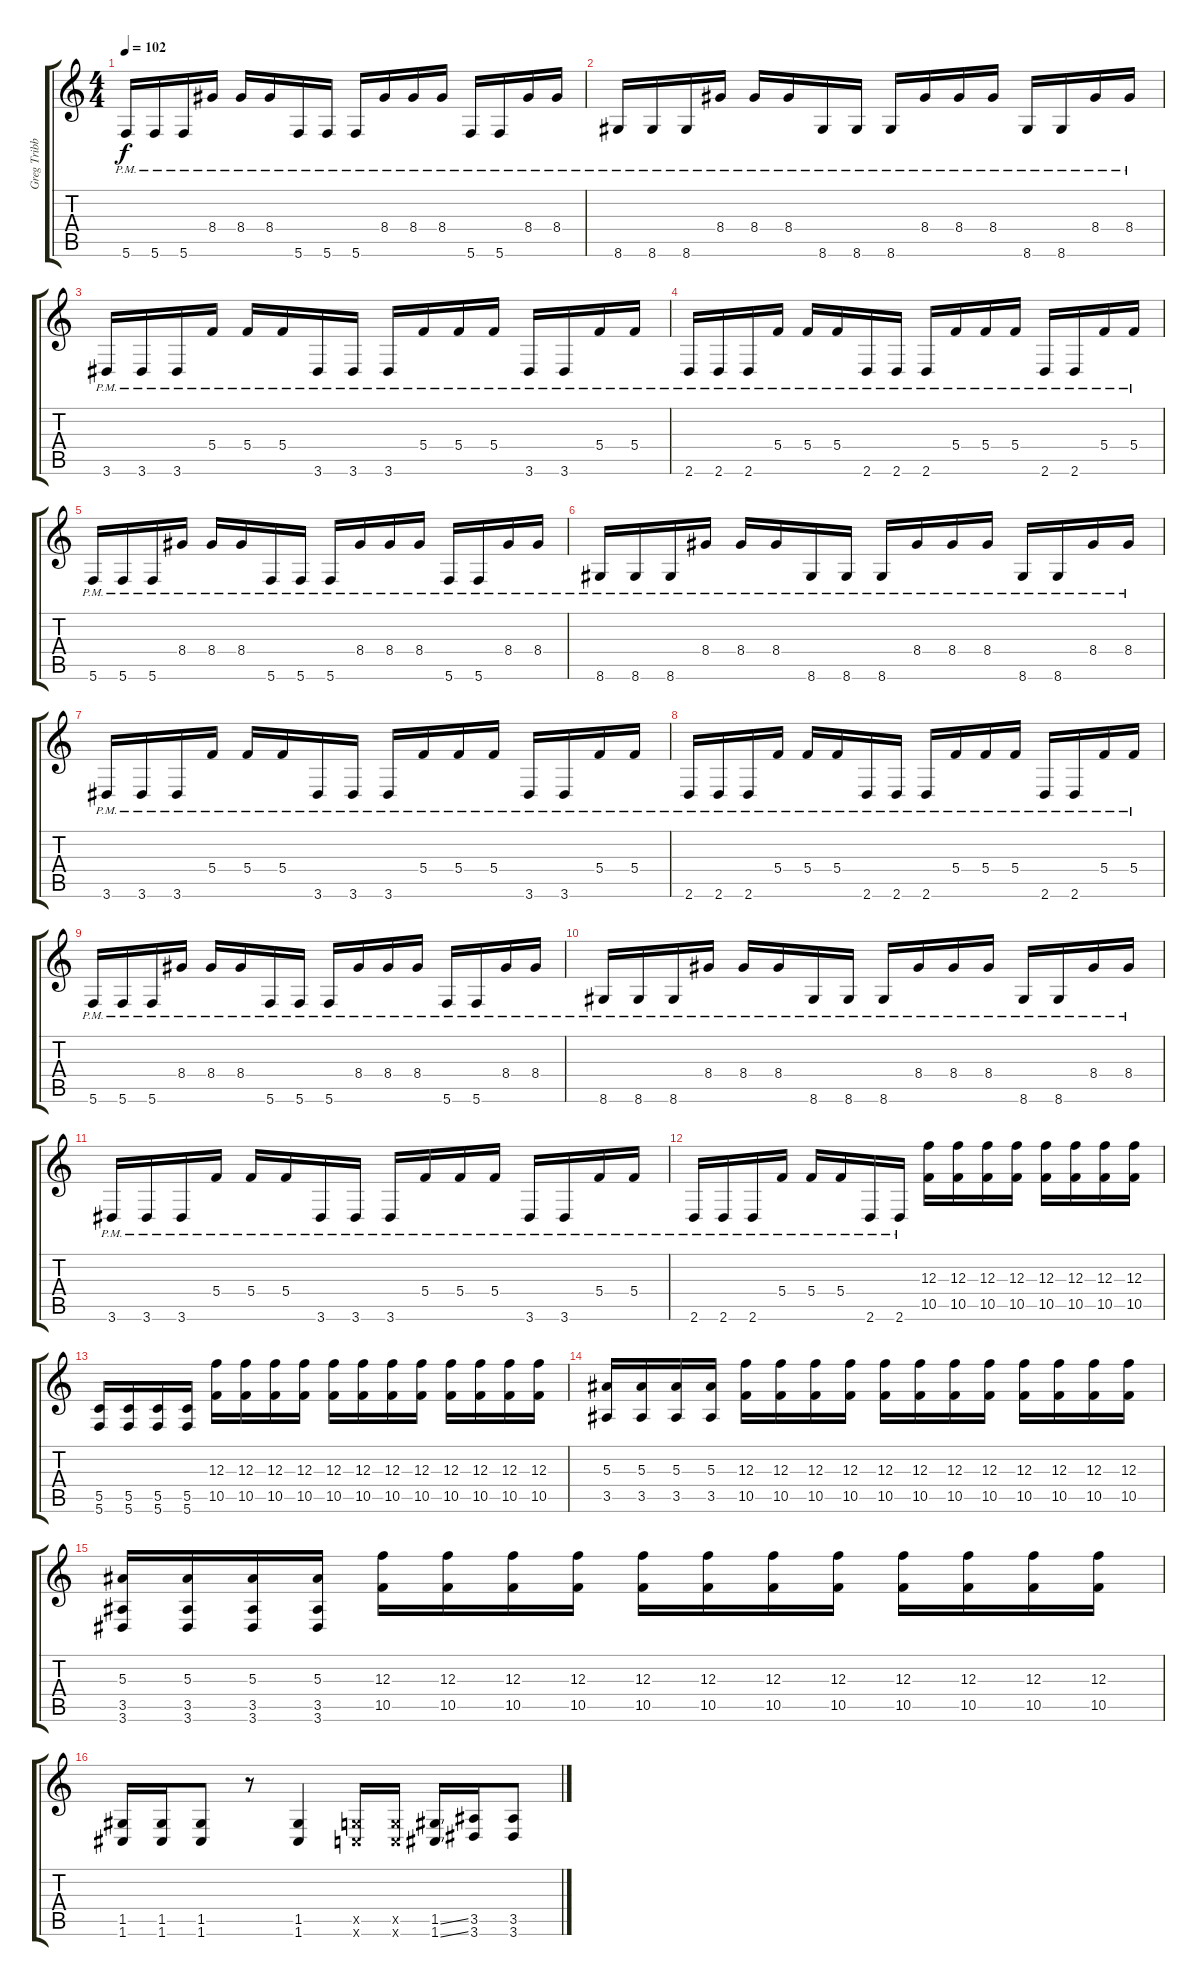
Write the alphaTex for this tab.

\track ("Greg Tribbett" "Greg Tribb") {instrument distortionguitar}
\staff {score tabs}
\tuning (D4 A3 F3 C3 G2 C2) {hide}
\ts (4 4)
\tempo 102
\clef g2
\ks c
5.6{pm}.16{dy f instrument distortionguitar} 5.6{pm}.16 5.6{pm}.16 8.4{pm}.16 8.4{pm}.16 8.4{pm}.16 5.6{pm}.16 5.6{pm}.16 5.6{pm}.16 8.4{pm}.16 8.4{pm}.16 8.4{pm}.16 5.6{pm}.16 5.6{pm}.16 8.4{pm}.16 8.4{pm}.16 |
8.6{pm}.16{instrument distortionguitar} 8.6{pm}.16 8.6{pm}.16 8.4{pm}.16 8.4{pm}.16 8.4{pm}.16 8.6{pm}.16 8.6{pm}.16 8.6{pm}.16 8.4{pm}.16 8.4{pm}.16 8.4{pm}.16 8.6{pm}.16 8.6{pm}.16 8.4{pm}.16 8.4{pm}.16 |
3.6{pm}.16{instrument distortionguitar} 3.6{pm}.16 3.6{pm}.16 5.4{pm}.16 5.4{pm}.16 5.4{pm}.16 3.6{pm}.16 3.6{pm}.16 3.6{pm}.16 5.4{pm}.16 5.4{pm}.16 5.4{pm}.16 3.6{pm}.16 3.6{pm}.16 5.4{pm}.16 5.4{pm}.16 |
2.6{pm}.16{instrument distortionguitar} 2.6{pm}.16 2.6{pm}.16 5.4{pm}.16 5.4{pm}.16 5.4{pm}.16 2.6{pm}.16 2.6{pm}.16 2.6{pm}.16 5.4{pm}.16 5.4{pm}.16 5.4{pm}.16 2.6{pm}.16 2.6{pm}.16 5.4{pm}.16 5.4{pm}.16 |
5.6{pm}.16{instrument distortionguitar} 5.6{pm}.16 5.6{pm}.16 8.4{pm}.16 8.4{pm}.16 8.4{pm}.16 5.6{pm}.16 5.6{pm}.16 5.6{pm}.16 8.4{pm}.16 8.4{pm}.16 8.4{pm}.16 5.6{pm}.16 5.6{pm}.16 8.4{pm}.16 8.4{pm}.16 |
8.6{pm}.16{instrument distortionguitar} 8.6{pm}.16 8.6{pm}.16 8.4{pm}.16 8.4{pm}.16 8.4{pm}.16 8.6{pm}.16 8.6{pm}.16 8.6{pm}.16 8.4{pm}.16 8.4{pm}.16 8.4{pm}.16 8.6{pm}.16 8.6{pm}.16 8.4{pm}.16 8.4{pm}.16 |
3.6{pm}.16{instrument distortionguitar} 3.6{pm}.16 3.6{pm}.16 5.4{pm}.16 5.4{pm}.16 5.4{pm}.16 3.6{pm}.16 3.6{pm}.16 3.6{pm}.16 5.4{pm}.16 5.4{pm}.16 5.4{pm}.16 3.6{pm}.16 3.6{pm}.16 5.4{pm}.16 5.4{pm}.16 |
2.6{pm}.16{instrument distortionguitar} 2.6{pm}.16 2.6{pm}.16 5.4{pm}.16 5.4{pm}.16 5.4{pm}.16 2.6{pm}.16 2.6{pm}.16 2.6{pm}.16 5.4{pm}.16 5.4{pm}.16 5.4{pm}.16 2.6{pm}.16 2.6{pm}.16 5.4{pm}.16 5.4{pm}.16 |
5.6{pm}.16{instrument distortionguitar} 5.6{pm}.16 5.6{pm}.16 8.4{pm}.16 8.4{pm}.16 8.4{pm}.16 5.6{pm}.16 5.6{pm}.16 5.6{pm}.16 8.4{pm}.16 8.4{pm}.16 8.4{pm}.16 5.6{pm}.16 5.6{pm}.16 8.4{pm}.16 8.4{pm}.16 |
8.6{pm}.16{instrument distortionguitar} 8.6{pm}.16 8.6{pm}.16 8.4{pm}.16 8.4{pm}.16 8.4{pm}.16 8.6{pm}.16 8.6{pm}.16 8.6{pm}.16 8.4{pm}.16 8.4{pm}.16 8.4{pm}.16 8.6{pm}.16 8.6{pm}.16 8.4{pm}.16 8.4{pm}.16 |
3.6{pm}.16{instrument distortionguitar} 3.6{pm}.16 3.6{pm}.16 5.4{pm}.16 5.4{pm}.16 5.4{pm}.16 3.6{pm}.16 3.6{pm}.16 3.6{pm}.16 5.4{pm}.16 5.4{pm}.16 5.4{pm}.16 3.6{pm}.16 3.6{pm}.16 5.4{pm}.16 5.4{pm}.16 |
2.6{pm}.16{instrument distortionguitar} 2.6{pm}.16 2.6{pm}.16 5.4{pm}.16 5.4{pm}.16 5.4{pm}.16 2.6{pm}.16 2.6{pm}.16 (12.3 10.5).16 (12.3 10.5).16 (12.3 10.5).16 (12.3 10.5).16 (12.3 10.5).16 (12.3 10.5).16 (12.3 10.5).16 (12.3 10.5).16 |
(5.5 5.6).16 (5.5 5.6).16 (5.5 5.6).16 (5.5 5.6).16 (12.3 10.5).16 (12.3 10.5).16 (12.3 10.5).16 (12.3 10.5).16 (12.3 10.5).16 (12.3 10.5).16 (12.3 10.5).16 (12.3 10.5).16 (12.3 10.5).16 (12.3 10.5).16 (12.3 10.5).16 (12.3 10.5).16 |
(5.3 3.5).16 (5.3 3.5).16 (5.3 3.5).16 (5.3 3.5).16 (12.3 10.5).16 (12.3 10.5).16 (12.3 10.5).16 (12.3 10.5).16 (12.3 10.5).16 (12.3 10.5).16 (12.3 10.5).16 (12.3 10.5).16 (12.3 10.5).16 (12.3 10.5).16 (12.3 10.5).16 (12.3 10.5).16 |
(5.3 3.5 3.6).16 (5.3 3.5 3.6).16 (5.3 3.5 3.6).16 (5.3 3.5 3.6).16 (12.3 10.5).16 (12.3 10.5).16 (12.3 10.5).16 (12.3 10.5).16 (12.3 10.5).16 (12.3 10.5).16 (12.3 10.5).16 (12.3 10.5).16 (12.3 10.5).16 (12.3 10.5).16 (12.3 10.5).16 (12.3 10.5).16 |
(1.5 1.6).16 (1.5 1.6).16 (1.5 1.6).8 r.8 (1.5 1.6).4 (0.5{x} 0.6{x}).16 (0.5{x} 0.6{x}).16 (1.5{ss} 1.6{ss}).16 (3.5 3.6).16 (3.5 3.6).8
